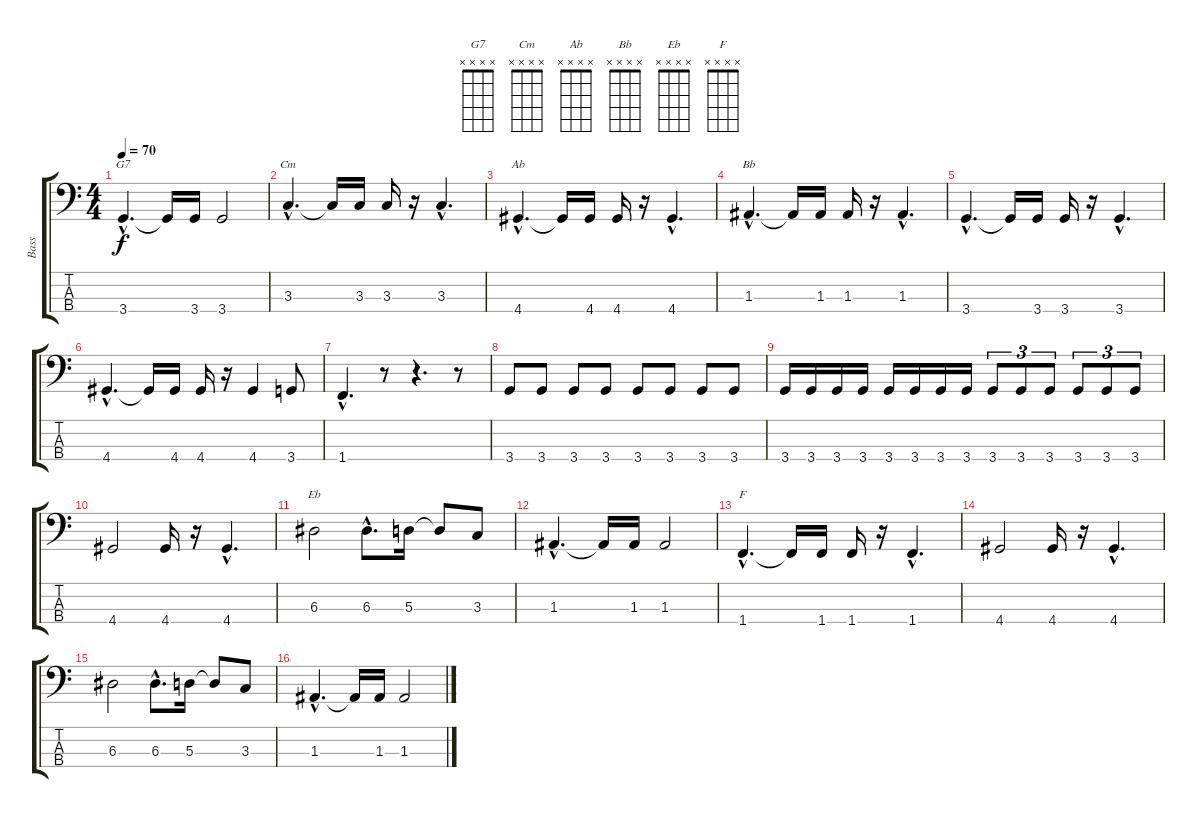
\track ("Bass" "Bass") {instrument electricbassfinger}
\staff {score tabs}
\tuning (G2 D2 A1 E1) {hide}
\chord ("G7" x x x x)
\chord ("Cm" x x x x)
\chord ("Ab" x x x x)
\chord ("Bb" x x x x)
\chord ("Eb" x x x x)
\chord ("F" x x x x)
\ts (4 4)
\tempo 70
\clef f4
\ks c
3.4{hac}.4{d ch "G7" dy f} 3.4{t}.16 3.4.16 3.4.2 |
3.3{hac}.4{d ch "Cm"} 3.3{t}.16 3.3.16 3.3.16 r.16 3.3{hac}.4{d} |
4.4{hac}.4{d ch "Ab"} 4.4{t}.16 4.4.16 4.4.16 r.16 4.4{hac}.4{d} |
1.3{hac}.4{d ch "Bb"} 1.3{t}.16 1.3.16 1.3.16 r.16 1.3{hac}.4{d} |
3.4{hac}.4{d} 3.4{t}.16 3.4.16 3.4.16 r.16 3.4{hac}.4{d} |
4.4{hac}.4{d} 4.4{t}.16 4.4.16 4.4.16 r.16 4.4.4 3.4.8 |
1.4{hac}.4{d} r.8 r.4{d} r.8 |
3.4.8 3.4.8 3.4.8 3.4.8 3.4.8 3.4.8 3.4.8 3.4.8 |
3.4.16 3.4.16 3.4.16 3.4.16 3.4.16 3.4.16 3.4.16 3.4.16 3.4.8{tu (3 2)} 3.4.8{tu (3 2)} 3.4.8{tu (3 2)} 3.4.8{tu (3 2)} 3.4.8{tu (3 2)} 3.4.8{tu (3 2)} |
4.4.2 4.4.16 r.16 4.4{hac}.4{d} |
6.3.2{ch "Eb"} 6.3{hac}.8{d} 5.3.16 5.3{t}.8 3.3.8 |
1.3{hac}.4{d} 1.3{t}.16 1.3.16 1.3.2 |
1.4{hac}.4{d ch "F"} 1.4{t}.16 1.4.16 1.4.16 r.16 1.4{hac}.4{d} |
4.4.2 4.4.16 r.16 4.4{hac}.4{d} |
6.3.2 6.3{hac}.8{d} 5.3.16 5.3{t}.8 3.3.8 |
1.3{hac}.4{d} 1.3{t}.16 1.3.16 1.3.2
